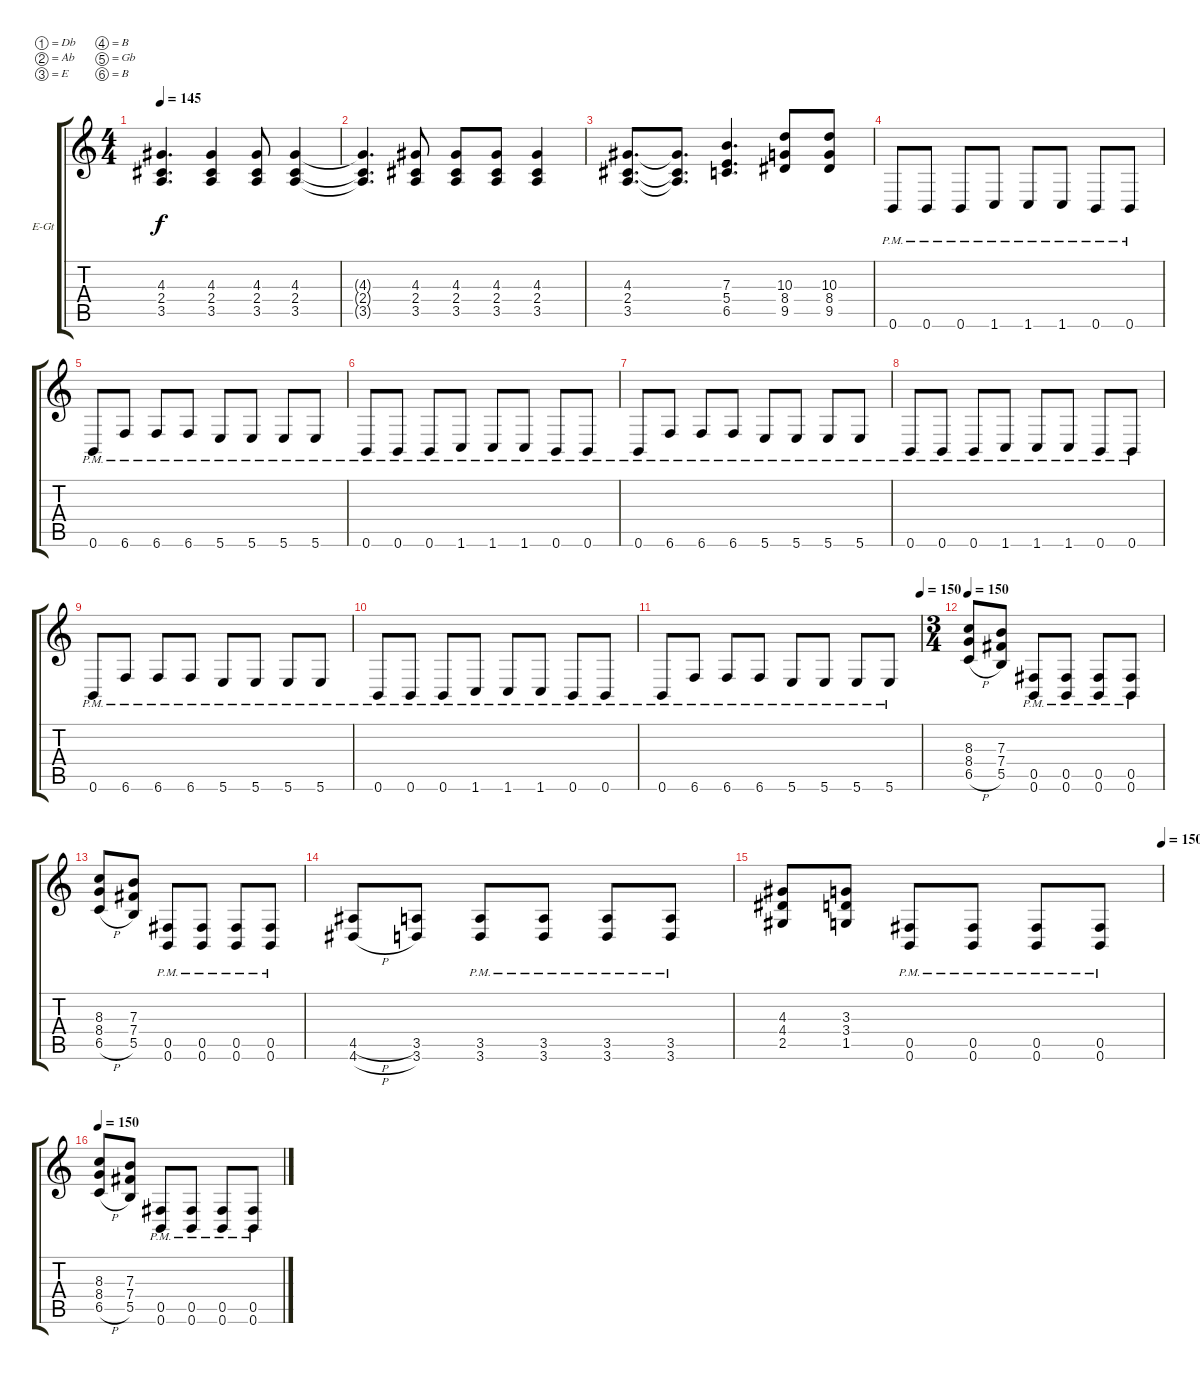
\bracketExtendMode groupsimilarinstruments
\firstSystemTrackNameOrientation horizontal
\otherSystemsTrackNameOrientation horizontal
\track ("Jim Root" "E-Gt") {instrument distortionguitar}
\staff {score tabs}
\tuning (Db4 Ab3 E3 B2 Gb2 B1)
\ts (4 4)
\tempo 145
\clef g2
\ks c
(3.5 2.4 4.3).4{d dy f} (3.5 2.4 4.3).4 (3.5 2.4 4.3).8 (3.5 2.4 4.3).4 |
(3.5{t} 2.4{t} 4.3{t}).4{d} (3.5 2.4 4.3).8 (3.5 2.4 4.3).8 (3.5 2.4 4.3).8 (3.5 2.4 4.3).4 |
(3.5 2.4 4.3).8{d} (3.5{t} 2.4{t} 4.3{t}).8{d} (6.5 5.4 7.3).4{d} (9.5 8.4 10.3).8 (9.5 8.4 10.3).8 |
0.6{pm}.8 0.6{pm}.8 0.6{pm}.8 1.6{pm}.8 1.6{pm}.8 1.6{pm}.8 0.6{pm}.8 0.6{pm}.8 |
0.6{pm}.8 6.6{pm}.8 6.6{pm}.8 6.6{pm}.8 5.6{pm}.8 5.6{pm}.8 5.6{pm}.8 5.6{pm}.8 |
0.6{pm}.8 0.6{pm}.8 0.6{pm}.8 1.6{pm}.8 1.6{pm}.8 1.6{pm}.8 0.6{pm}.8 0.6{pm}.8 |
0.6{pm}.8 6.6{pm}.8 6.6{pm}.8 6.6{pm}.8 5.6{pm}.8 5.6{pm}.8 5.6{pm}.8 5.6{pm}.8 |
0.6{pm}.8 0.6{pm}.8 0.6{pm}.8 1.6{pm}.8 1.6{pm}.8 1.6{pm}.8 0.6{pm}.8 0.6{pm}.8 |
0.6{pm}.8 6.6{pm}.8 6.6{pm}.8 6.6{pm}.8 5.6{pm}.8 5.6{pm}.8 5.6{pm}.8 5.6{pm}.8 |
0.6{pm}.8 0.6{pm}.8 0.6{pm}.8 1.6{pm}.8 1.6{pm}.8 1.6{pm}.8 0.6{pm}.8 0.6{pm}.8 |
\tempo (150 1)
0.6{pm}.8 6.6{pm}.8 6.6{pm}.8 6.6{pm}.8 5.6{pm}.8 5.6{pm}.8 5.6{pm}.8 5.6{pm}.8 |
\ts (3 4)
\tempo 150
(6.5{h} 8.3 8.4).8 (5.5 7.4 7.3).8 (0.5{pm} 0.6).8 (0.5{pm} 0.6).8 (0.5{pm} 0.6).8 (0.5{pm} 0.6).8 |
(6.5{h} 8.3 8.4).8 (5.5 7.4 7.3).8 (0.5{pm} 0.6).8 (0.5{pm} 0.6).8 (0.5{pm} 0.6).8 (0.5{pm} 0.6).8 |
(4.5{h} 4.6{h}).8 (3.5 3.6).8 (3.5{pm} 3.6).8 (3.5{pm} 3.6).8 (3.5{pm} 3.6).8 (3.5{pm} 3.6).8 |
\tempo (150 1)
(2.5 4.3 4.4).8 (3.4 3.3 1.5).8 (0.5{pm} 0.6).8 (0.5{pm} 0.6).8 (0.5{pm} 0.6).8 (0.5{pm} 0.6).8 |
\tempo 150
(6.5{h} 8.3 8.4).8 (5.5 7.4 7.3).8 (0.5{pm} 0.6).8 (0.5{pm} 0.6).8 (0.5{pm} 0.6).8 (0.5{pm} 0.6).8
